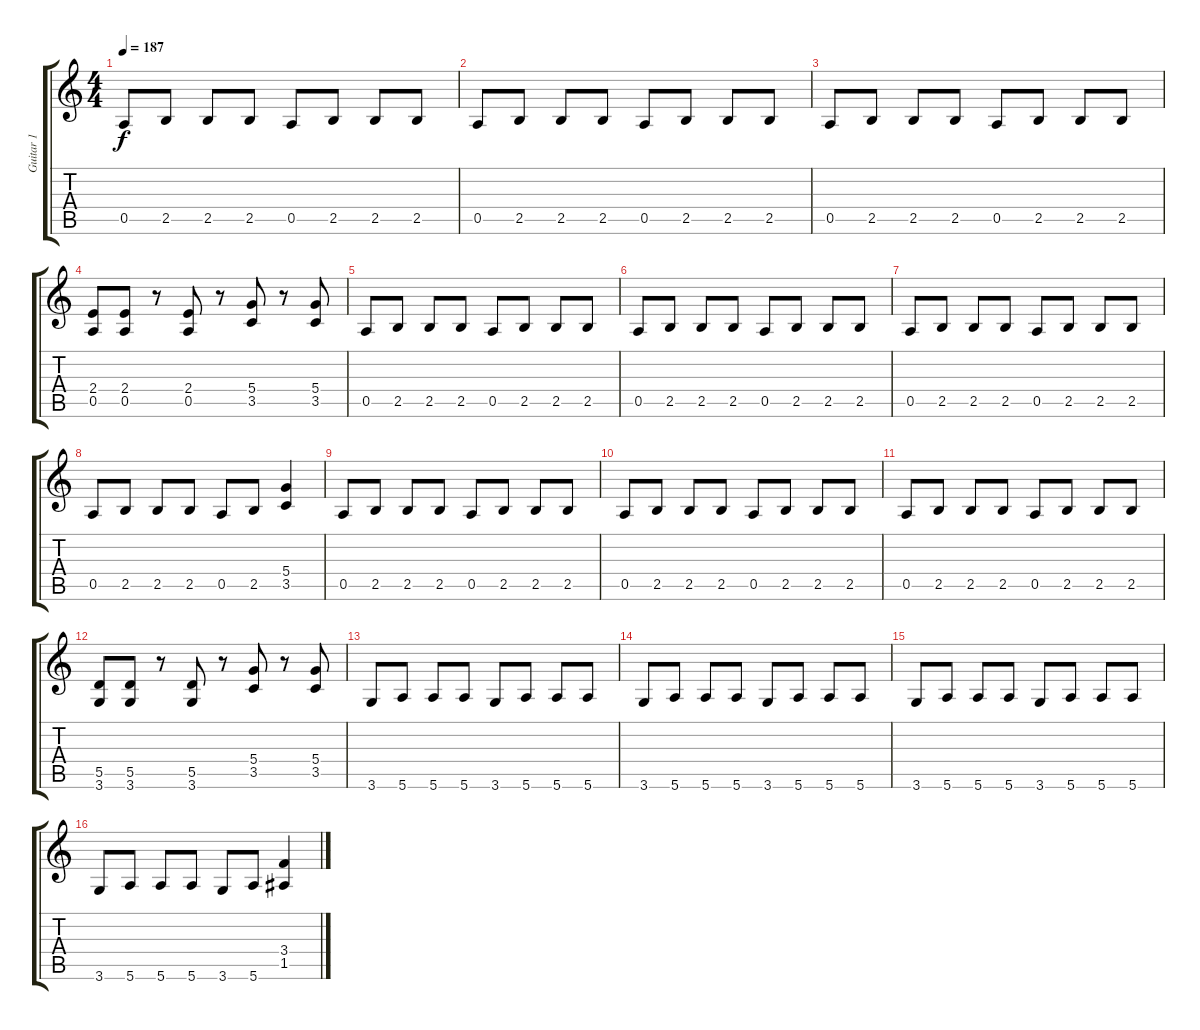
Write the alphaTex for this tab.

\track ("Guitar 1" "Guitar 1") {instrument distortionguitar}
\staff {score tabs}
\tuning (E4 B3 G3 D3 A2 E2) {hide}
\ts (4 4)
\tempo 187
\clef g2
\ks c
0.5.8{dy f} 2.5.8 2.5.8 2.5.8 0.5.8 2.5.8 2.5.8 2.5.8 |
0.5.8 2.5.8 2.5.8 2.5.8 0.5.8 2.5.8 2.5.8 2.5.8 |
0.5.8 2.5.8 2.5.8 2.5.8 0.5.8 2.5.8 2.5.8 2.5.8 |
(2.4 0.5).8 (2.4 0.5).8 r.8 (2.4 0.5).8 r.8 (5.4 3.5).8 r.8 (5.4 3.5).8 |
0.5.8 2.5.8 2.5.8 2.5.8 0.5.8 2.5.8 2.5.8 2.5.8 |
0.5.8 2.5.8 2.5.8 2.5.8 0.5.8 2.5.8 2.5.8 2.5.8 |
0.5.8 2.5.8 2.5.8 2.5.8 0.5.8 2.5.8 2.5.8 2.5.8 |
0.5.8 2.5.8 2.5.8 2.5.8 0.5.8 2.5.8 (5.4 3.5).4 |
0.5.8 2.5.8 2.5.8 2.5.8 0.5.8 2.5.8 2.5.8 2.5.8 |
0.5.8 2.5.8 2.5.8 2.5.8 0.5.8 2.5.8 2.5.8 2.5.8 |
0.5.8 2.5.8 2.5.8 2.5.8 0.5.8 2.5.8 2.5.8 2.5.8 |
(5.5 3.6).8 (5.5 3.6).8 r.8 (5.5 3.6).8 r.8 (5.4 3.5).8 r.8 (5.4 3.5).8 |
3.6.8 5.6.8 5.6.8 5.6.8 3.6.8 5.6.8 5.6.8 5.6.8 |
3.6.8 5.6.8 5.6.8 5.6.8 3.6.8 5.6.8 5.6.8 5.6.8 |
3.6.8 5.6.8 5.6.8 5.6.8 3.6.8 5.6.8 5.6.8 5.6.8 |
3.6.8 5.6.8 5.6.8 5.6.8 3.6.8 5.6.8 (3.4 1.5).4
